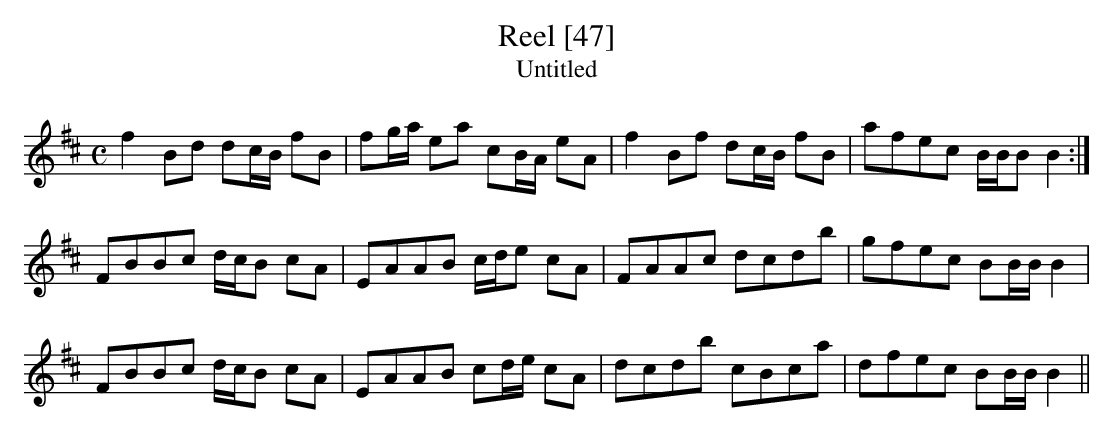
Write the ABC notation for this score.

X:1
T:Reel [47]
T:Untitled
M:C
L:1/8
K:D
f2 Bd dc/B/ fB|fg/a/ ea cB/A/ eA|f2 Bf dc/B/ fB|afec B/B/B B2:|
FBBc d/c/B cA|EAAB c/d/e cA|FAAc dcdb|gfec BB/B/ B2|
FBBc d/c/B cA|EAAB cd/e/ cA|dcdb cBca|dfec BB/B/B2 ||
